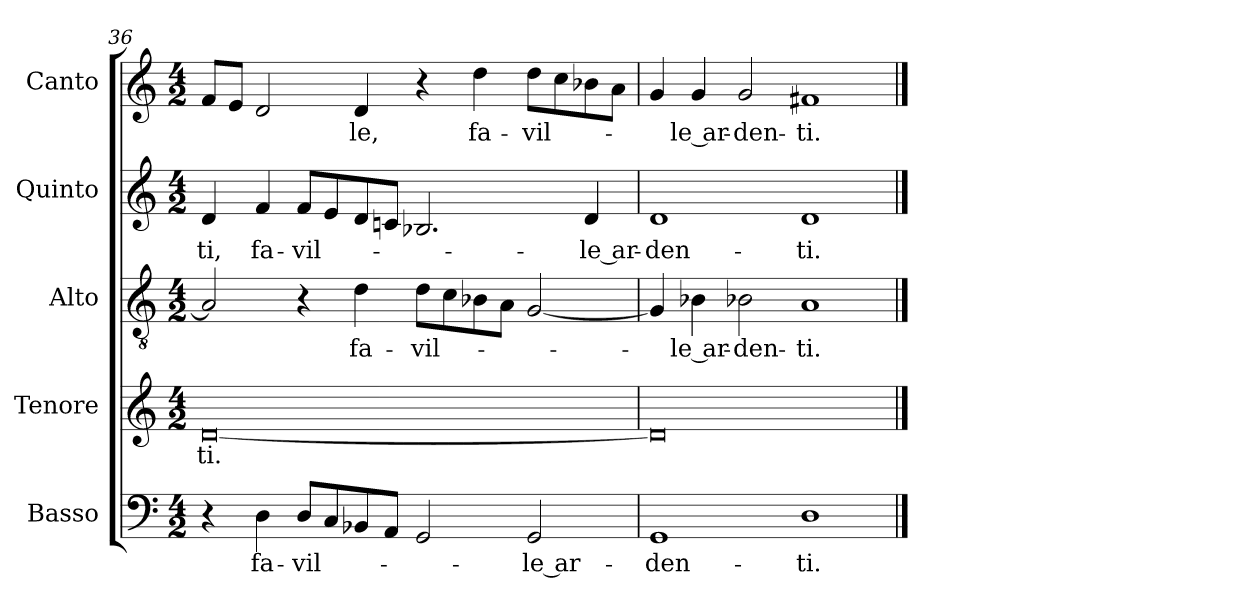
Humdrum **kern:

**kern	**text	**kern	**text	**kern	**text	**kern	**text	**kern	**text
*part5	*part5	*part4	*part4	*part3	*part3	*part2	*part2	*part1	*part1
*staff5	*staff5	*staff4	*staff4	*staff3	*staff3	*staff2	*staff2	*staff1	*staff1
*I"Basso	*	*I"Tenore	*	*I"Alto	*	*I"Quinto	*	*I"Canto	*
*I'B	*	*I'T	*	*I'A	*	*	*	*I'C	*
*clefF4	*	*clefG2	*	*clefGv2	*	*clefG2	*	*clefG2	*
*k[]	*	*k[]	*	*k[]	*	*k[]	*	*k[]	*
*C:	*	*C:	*	*C:	*	*C:	*	*C:	*
*M4/2	*	*M4/2	*	*M4/2	*	*M4/2	*	*M4/2	*
=36	=36	=36	=36	=36	=36	=36	=36	=36	=36
4r	.	[0d	-ti.	2A]	.	4d	-ti,	8fL	.
.	.	.	.	.	.	.	.	8eJ	.
4D	fa-	.	.	.	.	4f	fa-	2d	.
8DL	-vil-	.	.	4r	.	8fL	-vil-	.	.
8C	.	.	.	.	.	8e	.	.	.
8BB-X	.	.	.	4d	fa-	8d	.	4d	-le,
8AAJ	.	.	.	.	.	8cnJ	.	.	.
2GG	.	.	.	8dL	-vil-	2.B-X	.	4r	.
.	.	.	.	8c	.	.	.	.	.
.	.	.	.	8B-X	.	.	.	4dd	fa-
.	.	.	.	8AJ	.	.	.	.	.
2GG	-le ar-	.	.	[2G	.	.	.	8ddL	-vil-
.	.	.	.	.	.	.	.	8cc	.
.	.	.	.	.	.	4d	-le ar-	8b-X	.
.	.	.	.	.	.	.	.	8aJ	.
=37	=37	=37	=37	=37	=37	=37	=37	=37	=37
1GG	-den-	0d]	.	4G]	.	1d	-den-	4g	.
.	.	.	.	4B-X	-le ar-	.	.	4g	-le ar-
.	.	.	.	2B-X	-den-	.	.	2g	-den-
1D	-ti.	.	.	1A	-ti.	1d	-ti.	1f#X	-ti.
==	==	==	==	==	==	==	==	==	==
*-	*-	*-	*-	*-	*-	*-	*-	*-	*-
